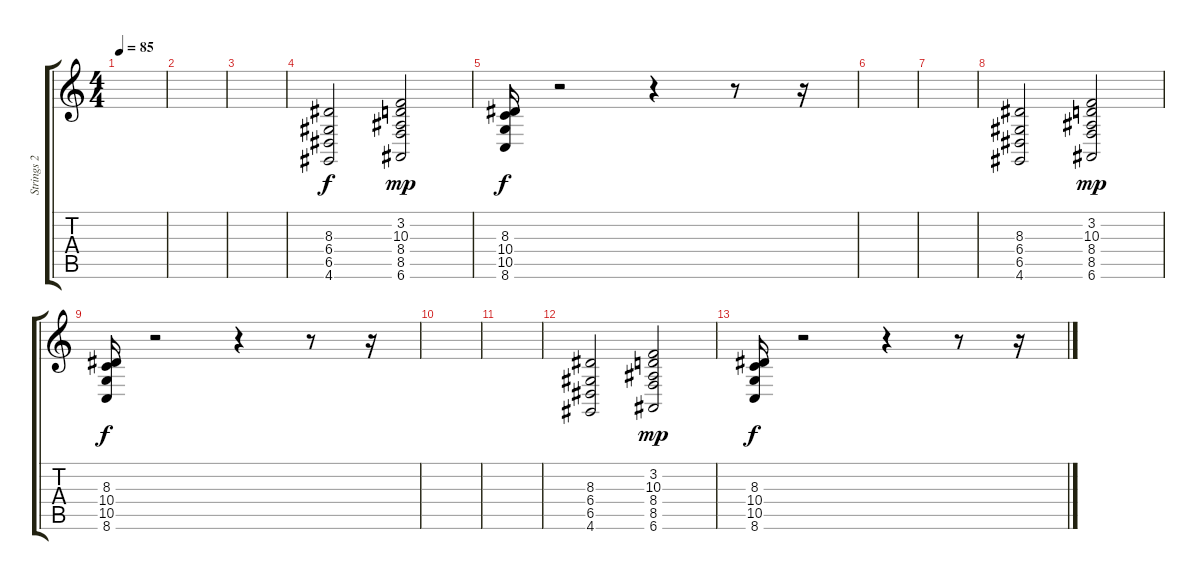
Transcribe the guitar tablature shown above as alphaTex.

\track ("Strings 2" "Strings 2") {instrument stringensemble1}
\staff {score tabs}
\tuning (E4 B3 G3 D3 A2 E2) {hide}
\ts (4 4)
\tempo 85
\clef g2
\ks c
|
|
|
(8.3 6.4 6.5 4.6).2 (3.2 10.3 8.4 8.5 6.6).2{dy mp} |
(8.3 10.4 10.5 8.6).16{dy f} r.2 r.4 r.8 r.16 |
|
|
(8.3 6.4 6.5 4.6).2 (3.2 10.3 8.4 8.5 6.6).2{dy mp} |
(8.3 10.4 10.5 8.6).16{dy f} r.2 r.4 r.8 r.16 |
|
|
(8.3 6.4 6.5 4.6).2 (3.2 10.3 8.4 8.5 6.6).2{dy mp} |
(8.3 10.4 10.5 8.6).16{dy f} r.2 r.4 r.8 r.16
